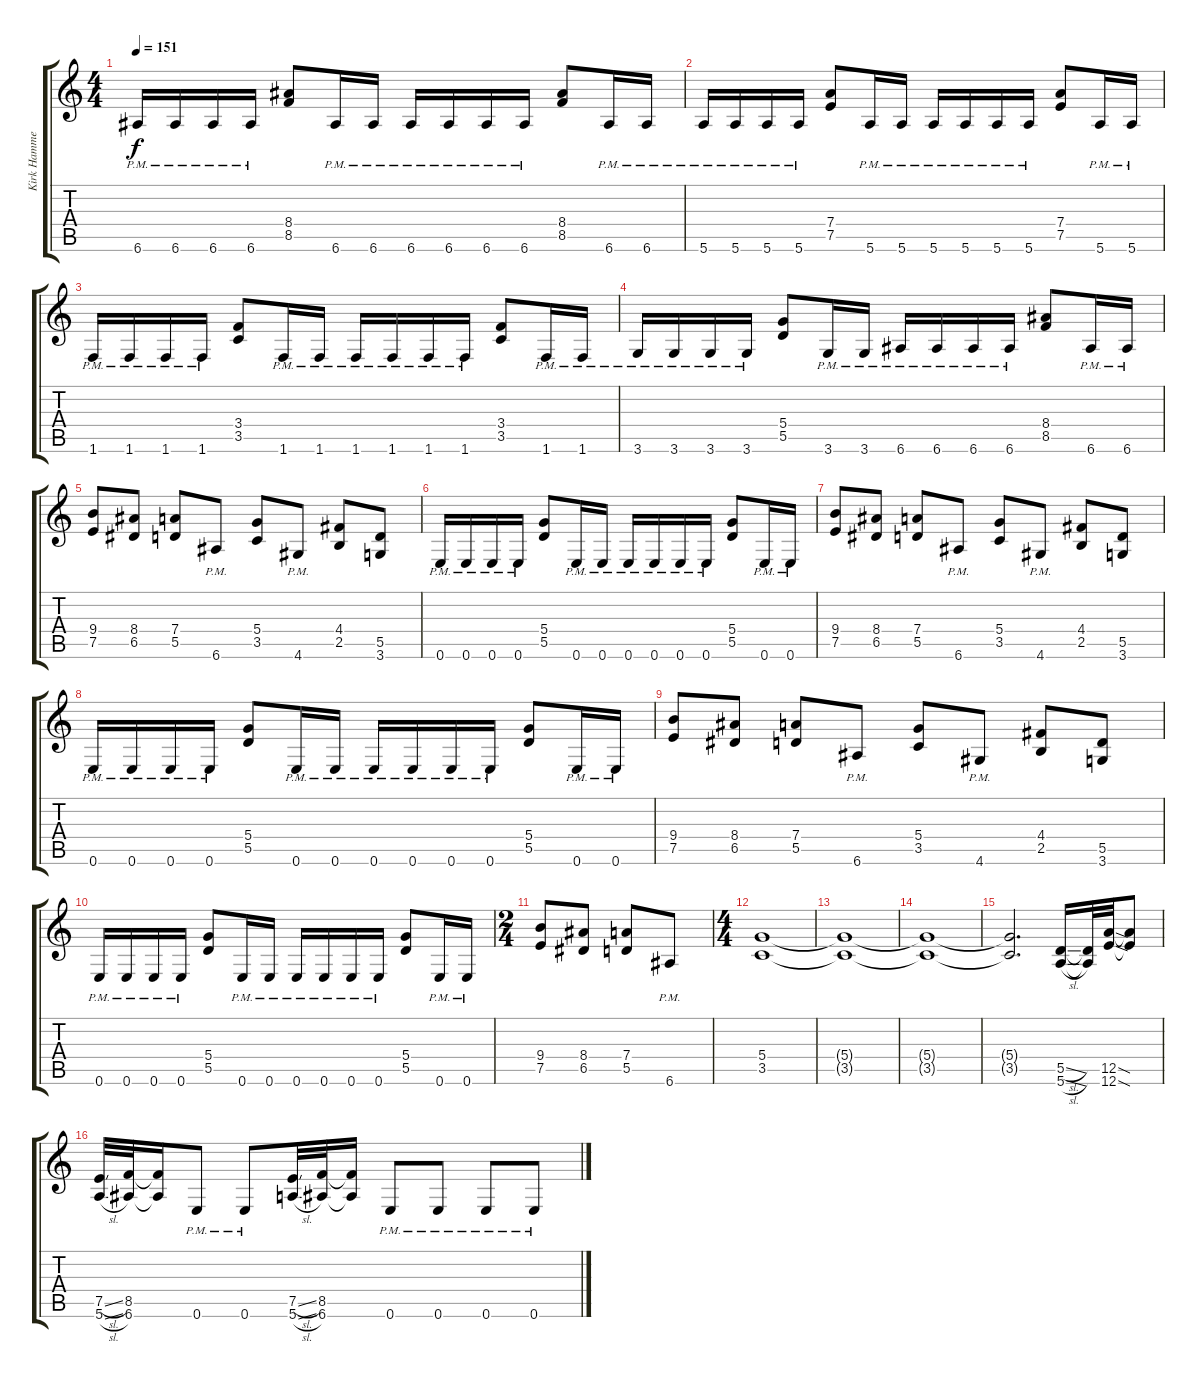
\track ("Kirk Hammet" "Kirk Hamme") {instrument distortionguitar}
\staff {score tabs}
\tuning (E4 B3 G3 D3 A2 E2) {hide}
\ts (4 4)
\tempo 151
\clef g2
\ks c
6.6{pm}.16{dy f} 6.6{pm}.16 6.6{pm}.16 6.6{pm}.16 (8.4 8.5).8 6.6{pm}.16 6.6{pm}.16 6.6{pm}.16 6.6{pm}.16 6.6{pm}.16 6.6{pm}.16 (8.4 8.5).8 6.6{pm}.16 6.6{pm}.16 |
5.6{pm}.16 5.6{pm}.16 5.6{pm}.16 5.6{pm}.16 (7.4 7.5).8 5.6{pm}.16 5.6{pm}.16 5.6{pm}.16 5.6{pm}.16 5.6{pm}.16 5.6{pm}.16 (7.4 7.5).8 5.6{pm}.16 5.6{pm}.16 |
1.6{pm}.16 1.6{pm}.16 1.6{pm}.16 1.6{pm}.16 (3.4 3.5).8 1.6{pm}.16 1.6{pm}.16 1.6{pm}.16 1.6{pm}.16 1.6{pm}.16 1.6{pm}.16 (3.4 3.5).8 1.6{pm}.16 1.6{pm}.16 |
3.6{pm}.16 3.6{pm}.16 3.6{pm}.16 3.6{pm}.16 (5.4 5.5).8 3.6{pm}.16 3.6{pm}.16 6.6{pm}.16 6.6{pm}.16 6.6{pm}.16 6.6{pm}.16 (8.4 8.5).8 6.6{pm}.16 6.6{pm}.16 |
(9.4 7.5).8 (8.4 6.5).8 (7.4 5.5).8 6.6{pm}.8 (5.4 3.5).8 4.6{pm}.8 (4.4 2.5).8 (5.5 3.6).8 |
0.6{pm}.16 0.6{pm}.16 0.6{pm}.16 0.6{pm}.16 (5.4 5.5).8 0.6{pm}.16 0.6{pm}.16 0.6{pm}.16 0.6{pm}.16 0.6{pm}.16 0.6{pm}.16 (5.4 5.5).8 0.6{pm}.16 0.6{pm}.16 |
(9.4 7.5).8 (8.4 6.5).8 (7.4 5.5).8 6.6{pm}.8 (5.4 3.5).8 4.6{pm}.8 (4.4 2.5).8 (5.5 3.6).8 |
0.6{pm}.16 0.6{pm}.16 0.6{pm}.16 0.6{pm}.16 (5.4 5.5).8 0.6{pm}.16 0.6{pm}.16 0.6{pm}.16 0.6{pm}.16 0.6{pm}.16 0.6{pm}.16 (5.4 5.5).8 0.6{pm}.16 0.6{pm}.16 |
(9.4 7.5).8 (8.4 6.5).8 (7.4 5.5).8 6.6{pm}.8 (5.4 3.5).8 4.6{pm}.8 (4.4 2.5).8 (5.5 3.6).8 |
0.6{pm}.16 0.6{pm}.16 0.6{pm}.16 0.6{pm}.16 (5.4 5.5).8 0.6{pm}.16 0.6{pm}.16 0.6{pm}.16 0.6{pm}.16 0.6{pm}.16 0.6{pm}.16 (5.4 5.5).8 0.6{pm}.16 0.6{pm}.16 |
\ts (2 4)
(9.4 7.5).8 (8.4 6.5).8 (7.4 5.5).8 6.6{pm}.8 |
\ts (4 4)
(5.4 3.5).1 |
(5.4{t} 3.5{t}).1 |
(5.4{t} 3.5{t}).1 |
(5.4{t} 3.5{t}).2{d} (5.5{sl} 5.6{sl}).16 (5.5{t} 5.6{t}).32 (12.5{sod} 12.6{sod}).32 (12.5{t} 12.6{t}).8 |
(7.5{sl} 5.6{sl}).32 (8.5 6.6).32 (8.5{t} 6.6{t}).16 0.6{pm}.8 0.6{pm}.8 (7.5{sl} 5.6{sl}).32 (8.5 6.6).32 (8.5{t} 6.6{t}).16 0.6{pm}.8 0.6{pm}.8 0.6{pm}.8 0.6{pm}.8
